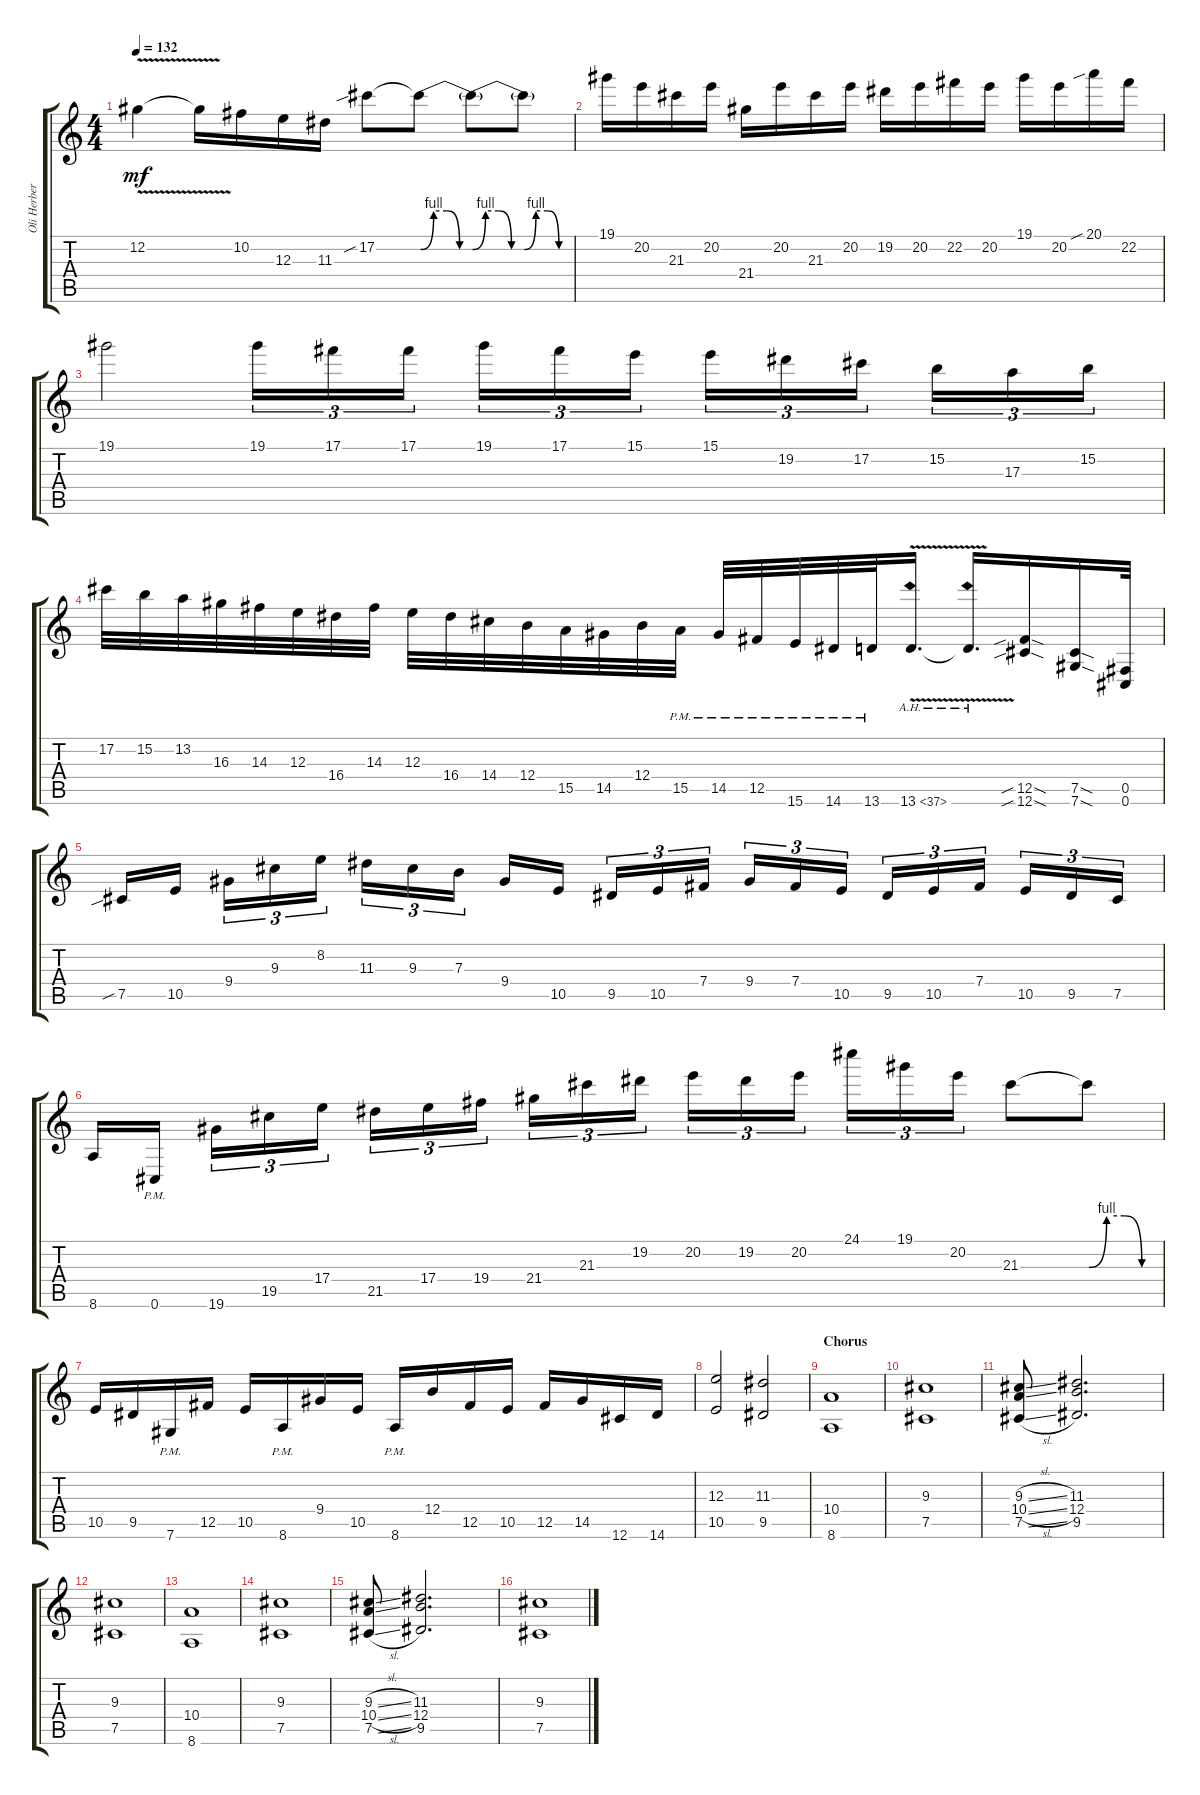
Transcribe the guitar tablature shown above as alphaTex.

\track ("Oli Herbert" "Oli Herber") {instrument distortionguitar}
\staff {score tabs}
\tuning (Db4 Ab3 E3 B2 Gb2 Db2) {hide}
\ts (4 4)
\tempo 132
\clef g2
\ks c
12.2{v}.4{dy mf} 12.2{t}.16 10.2.16 12.3.16 11.3.16 17.2{sib}.8 17.2{be (custom 0 0 15 4 30 4 45 0 60 0) t}.8 17.2{be (custom 0 0 15 4 30 4 45 0 60 0) t}.8 17.2{be (custom 0 0 15 4 30 4 45 0 60 0) t}.8 |
19.1.16 20.2.16 21.3.16 20.2.16 21.4.16 20.2.16 21.3.16 20.2.16 19.2.16 20.2.16 22.2.16 20.2.16 19.1.16 20.2.16 20.1{sib}.16 22.2.16 |
19.1.2 19.1.16{tu (3 2)} 17.1.16{tu (3 2)} 17.1.16{tu (3 2)} 19.1.16{tu (3 2)} 17.1.16{tu (3 2)} 15.1.16{tu (3 2)} 15.1.16{tu (3 2)} 19.2.16{tu (3 2)} 17.2.16{tu (3 2)} 15.2.16{tu (3 2)} 17.3.16{tu (3 2)} 15.2.16{tu (3 2)} |
17.2.32 15.2.32 13.2.32 16.3.32 14.3.32 12.3.32 16.4.32 14.3.32 12.3.32 16.4.32 14.4.32 12.4.32 15.5.32 14.5.32 12.4.32 15.5{pm}.32 14.5{pm}.32 12.5{pm}.32 15.6{pm}.32 14.6{pm}.32 13.6{pm}.32 13.6{ah 24 v}.16{d} 13.6{ah 24 t}.16{d} (12.5{sib sod} 12.6{sib sod}).16 (7.5{sod} 7.6{sod}).16 (0.5 0.6).32 |
7.5{sib}.16 10.5.16 9.4.16{tu (3 2)} 9.3.16{tu (3 2)} 8.2.16{tu (3 2)} 11.3.16{tu (3 2)} 9.3.16{tu (3 2)} 7.3.16{tu (3 2)} 9.4.16 10.5.16 9.5.16{tu (3 2)} 10.5.16{tu (3 2)} 7.4.16{tu (3 2)} 9.4.16{tu (3 2)} 7.4.16{tu (3 2)} 10.5.16{tu (3 2)} 9.5.16{tu (3 2)} 10.5.16{tu (3 2)} 7.4.16{tu (3 2)} 10.5.16{tu (3 2)} 9.5.16{tu (3 2)} 7.5.16{tu (3 2)} |
8.6.16 0.6{pm}.16 19.6.16{tu (3 2)} 19.5.16{tu (3 2)} 17.4.16{tu (3 2)} 21.5.16{tu (3 2)} 17.4.16{tu (3 2)} 19.4.16{tu (3 2)} 21.4.16{tu (3 2)} 21.3.16{tu (3 2)} 19.2.16{tu (3 2)} 20.2.16{tu (3 2)} 19.2.16{tu (3 2)} 20.2.16{tu (3 2)} 24.1.16{tu (3 2)} 19.1.16{tu (3 2)} 20.2.16{tu (3 2)} 21.3.8 21.3{be (custom 0 0 15 4 30 4 45 0 60 0) t}.8 |
10.5.16 9.5.16 7.6{pm}.16 12.5.16 10.5.16 8.6{pm}.16 9.4.16 10.5.16 8.6{pm}.16 12.4.16 12.5.16 10.5.16 12.5.16 14.5.16 12.6.16 14.6.16 |
(12.3 10.5).2 (11.3 9.5).2 |
\section ("" "Chorus")
(10.4 8.6).1 |
(9.3 7.5).1 |
(9.3{sl} 10.4{sl} 7.5{sl}).8 (11.3 12.4 9.5).2{d} |
(9.3 7.5).1 |
(10.4 8.6).1 |
(9.3 7.5).1 |
(9.3{sl} 10.4{sl} 7.5{sl}).8 (11.3 12.4 9.5).2{d} |
(9.3 7.5).1
